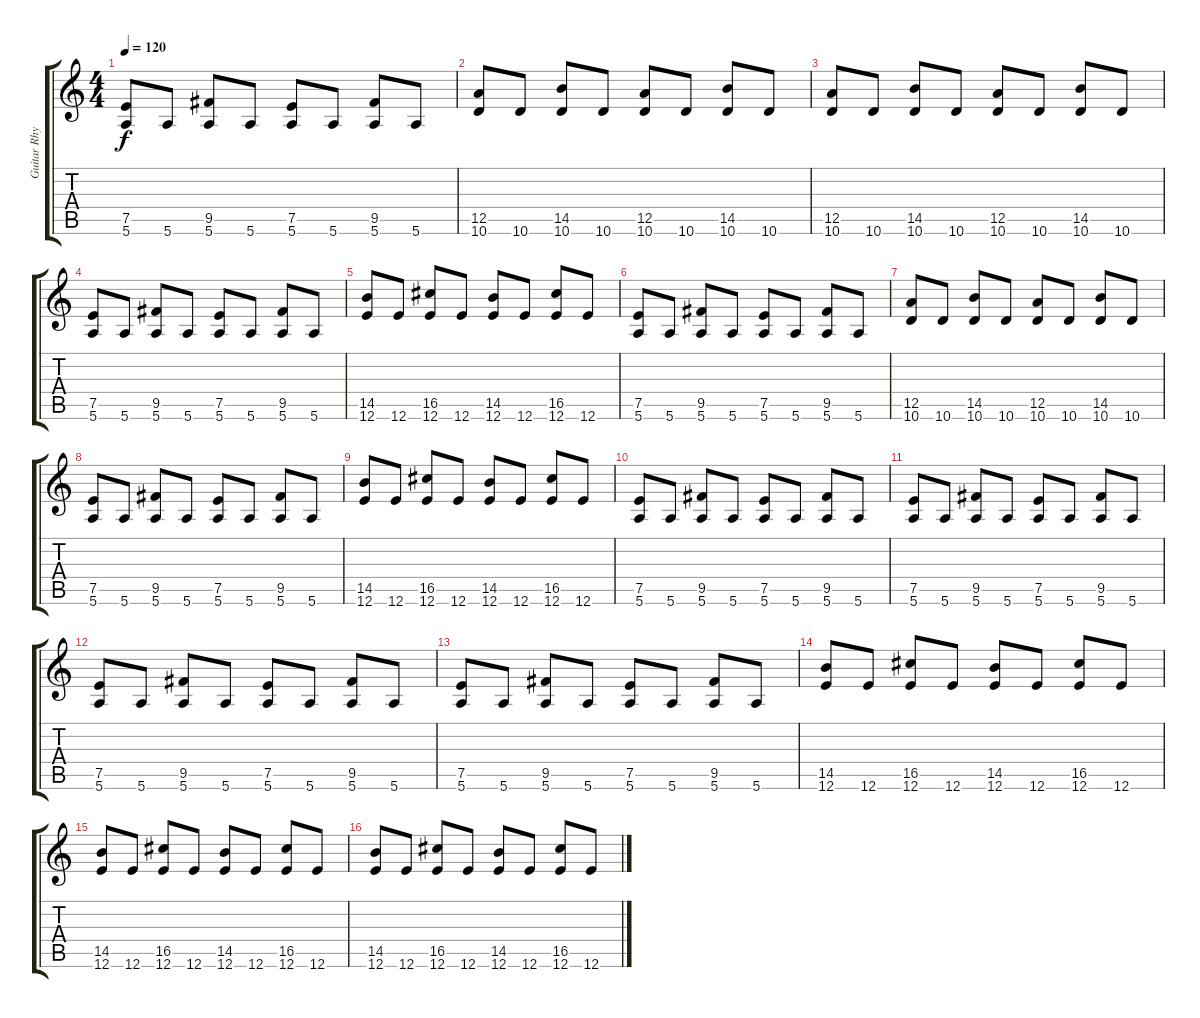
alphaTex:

\track ("Guitar Rhythm" "Guitar Rhy") {instrument distortionguitar}
\staff {score tabs}
\tuning (E4 B3 G3 D3 A2 E2) {hide}
\ts (4 4)
\tempo 120
\clef g2
\ks c
(7.5 5.6).8{dy f} 5.6.8 (9.5 5.6).8 5.6.8 (7.5 5.6).8 5.6.8 (9.5 5.6).8 5.6.8 |
(12.5 10.6).8 10.6.8 (14.5 10.6).8 10.6.8 (12.5 10.6).8 10.6.8 (14.5 10.6).8 10.6.8 |
(12.5 10.6).8 10.6.8 (14.5 10.6).8 10.6.8 (12.5 10.6).8 10.6.8 (14.5 10.6).8 10.6.8 |
(7.5 5.6).8 5.6.8 (9.5 5.6).8 5.6.8 (7.5 5.6).8 5.6.8 (9.5 5.6).8 5.6.8 |
(14.5 12.6).8 12.6.8 (16.5 12.6).8 12.6.8 (14.5 12.6).8 12.6.8 (16.5 12.6).8 12.6.8 |
(7.5 5.6).8 5.6.8 (9.5 5.6).8 5.6.8 (7.5 5.6).8 5.6.8 (9.5 5.6).8 5.6.8 |
(12.5 10.6).8 10.6.8 (14.5 10.6).8 10.6.8 (12.5 10.6).8 10.6.8 (14.5 10.6).8 10.6.8 |
(7.5 5.6).8 5.6.8 (9.5 5.6).8 5.6.8 (7.5 5.6).8 5.6.8 (9.5 5.6).8 5.6.8 |
(14.5 12.6).8 12.6.8 (16.5 12.6).8 12.6.8 (14.5 12.6).8 12.6.8 (16.5 12.6).8 12.6.8 |
(7.5 5.6).8 5.6.8 (9.5 5.6).8 5.6.8 (7.5 5.6).8 5.6.8 (9.5 5.6).8 5.6.8 |
(7.5 5.6).8 5.6.8 (9.5 5.6).8 5.6.8 (7.5 5.6).8 5.6.8 (9.5 5.6).8 5.6.8 |
(7.5 5.6).8 5.6.8 (9.5 5.6).8 5.6.8 (7.5 5.6).8 5.6.8 (9.5 5.6).8 5.6.8 |
(7.5 5.6).8 5.6.8 (9.5 5.6).8 5.6.8 (7.5 5.6).8 5.6.8 (9.5 5.6).8 5.6.8 |
(14.5 12.6).8 12.6.8 (16.5 12.6).8 12.6.8 (14.5 12.6).8 12.6.8 (16.5 12.6).8 12.6.8 |
(14.5 12.6).8 12.6.8 (16.5 12.6).8 12.6.8 (14.5 12.6).8 12.6.8 (16.5 12.6).8 12.6.8 |
(14.5 12.6).8 12.6.8 (16.5 12.6).8 12.6.8 (14.5 12.6).8 12.6.8 (16.5 12.6).8 12.6.8
